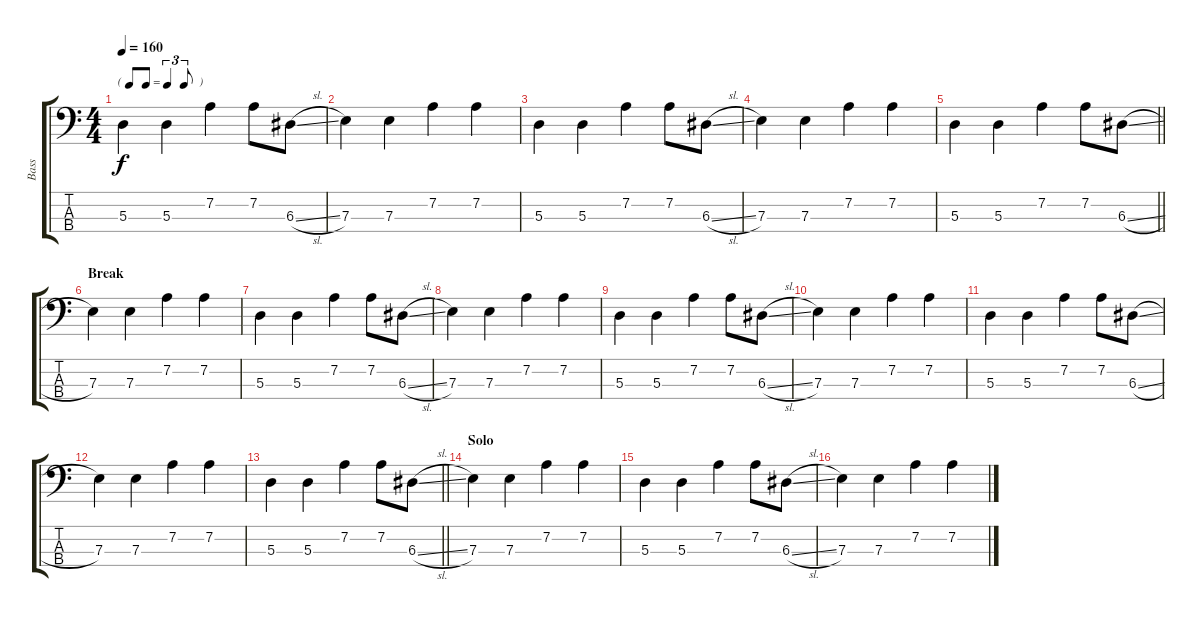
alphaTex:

\track ("Bass" "Bass") {instrument electricbasspick}
\staff {score tabs}
\tuning (G2 D2 A1 E1) {hide}
\ts (4 4)
\tf triplet8th
\tempo 160
\clef f4
\ks c
5.3.4{dy f} 5.3.4 7.2.4 7.2.8 6.3{sl}.8 |
7.3.4 7.3.4 7.2.4 7.2.4 |
5.3.4 5.3.4 7.2.4 7.2.8 6.3{sl}.8 |
7.3.4 7.3.4 7.2.4 7.2.4 |
\barLineRight lightlight
5.3.4 5.3.4 7.2.4 7.2.8 6.3{sl}.8 |
\section ("" "Break")
7.3.4 7.3.4 7.2.4 7.2.4 |
5.3.4 5.3.4 7.2.4 7.2.8 6.3{sl}.8 |
7.3.4 7.3.4 7.2.4 7.2.4 |
5.3.4 5.3.4 7.2.4 7.2.8 6.3{sl}.8 |
7.3.4 7.3.4 7.2.4 7.2.4 |
5.3.4 5.3.4 7.2.4 7.2.8 6.3{sl}.8 |
7.3.4 7.3.4 7.2.4 7.2.4 |
\barLineRight lightlight
5.3.4 5.3.4 7.2.4 7.2.8 6.3{sl}.8 |
\section ("" "Solo")
7.3.4 7.3.4 7.2.4 7.2.4 |
5.3.4 5.3.4 7.2.4 7.2.8 6.3{sl}.8 |
7.3.4 7.3.4 7.2.4 7.2.4
